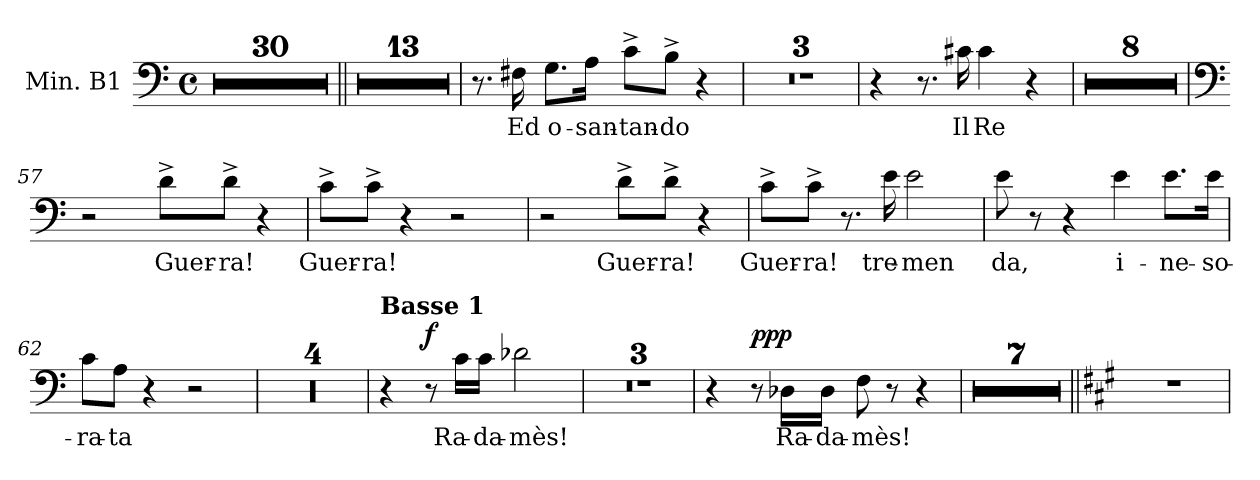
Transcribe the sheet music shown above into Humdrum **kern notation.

**kern	**text	**dynam
*part1	*part1	*part1
*staff1	*staff1	*staff1
*I"Min. B1	*	*
*I'Min. B1	*	*
*clefF4	*	*
*k[]	*	*
*M4/4	*	*
*met(c)	*	*
=1	=1	=1
1r	.	.
=2	=2	=2
1r	.	.
=3	=3	=3
1r	.	.
!!LO:LB:g=z
=4	=4	=4
1r	.	.
=5	=5	=5
1r	.	.
=6	=6	=6
1r	.	.
!!LO:LB:g=z
=7	=7	=7
1r	.	.
=8	=8	=8
1r	.	.
=9	=9	=9
1r	.	.
!!LO:LB:g=z
=10	=10	=10
1r	.	.
=11	=11	=11
1r	.	.
=12	=12	=12
1r	.	.
!!LO:LB:g=z
=13	=13	=13
1r	.	.
=14	=14	=14
1r	.	.
=15	=15	=15
1r	.	.
=16	=16	=16
1r	.	.
!!LO:LB:g=z
=17	=17	=17
1r	.	.
=18	=18	=18
1r	.	.
=19	=19	=19
1r	.	.
=20	=20	=20
1r	.	.
=21	=21	=21
1r	.	.
!!LO:PB:g=z
=22	=22	=22
1r	.	.
=23	=23	=23
1r	.	.
=24	=24	=24
1r	.	.
=25	=25	=25
1r	.	.
=26	=26	=26
1r	.	.
!!LO:LB:g=z
=27	=27	=27
1r	.	.
=28	=28	=28
1r	.	.
=29	=29	=29
1r	.	.
=30	=30	=30
1r	.	.
=31||	=31||	=31||
1r	.	.
!!LO:LB:g=z
=32	=32	=32
1r	.	.
=33	=33	=33
1r	.	.
=34	=34	=34
1r	.	.
=35	=35	=35
1r	.	.
=36	=36	=36
1r	.	.
!!LO:LB:g=z
=37	=37	=37
1r	.	.
=38	=38	=38
1r	.	.
=39	=39	=39
1r	.	.
!!LO:LB:g=z
=40	=40	=40
1r	.	.
=41	=41	=41
1r	.	.
!!LO:PB:g=z
=42	=42	=42
1r	.	.
=43	=43	=43
1r	.	.
!!LO:LB:g=z
=44	=44	=44
8.r	.	.
!	!LO:LY:b:color=#0055FF	!
16F#X\	Ed	.
!	!LO:LY:b:color=#0055FF	!
8.G\L	o-	.
!	!LO:LY:b:color=#0055FF	!
16A\Jk	-san-	.
!	!LO:LY:b:color=#0055FF	!
8c^\L	-tan-	.
!	!LO:LY:b:color=#0055FF	!
8B^\J	-do	.
4r	.	.
=45	=45	=45
1r	.	.
=46	=46	=46
1r	.	.
!!LO:PB:g=z
=47	=47	=47
1r	.	.
=48	=48	=48
4r	.	.
8.r	.	.
!	!LO:LY:b:color=#0055FF	!
16c#X\	Il	.
!	!LO:LY:b:color=#0055FF	!
4c#\	Re	.
4r	.	.
=49	=49	=49
1r	.	.
=50	=50	=50
1r	.	.
!!LO:LB:g=z
=51	=51	=51
1r	.	.
=52	=52	=52
1r	.	.
=53	=53	=53
1r	.	.
!!LO:PB:g=z
=54	=54	=54
1r	.	.
=55	=55	=55
1r	.	.
=56	=56	=56
1r	.	.
!!LO:LB:g=z
=57	=57	=57
*clefF4	*	*
2r	.	.
!	!LO:LY:b:color=#0055FF	!
8d^\L	Guer-	.
!	!LO:LY:b:color=#0055FF	!
8d^\J	-ra!	.
4r	.	.
=58	=58	=58
!	!LO:LY:b:color=#0055FF	!
8c^\L	Guer-	.
!	!LO:LY:b:color=#0055FF	!
8c^\J	-ra!	.
4r	.	.
2r	.	.
=59	=59	=59
2r	.	.
!	!LO:LY:b:color=#0055FF	!
8d^\L	Guer-	.
!	!LO:LY:b:color=#0055FF	!
8d^\J	-ra!	.
4r	.	.
!!LO:PB:g=z
=60	=60	=60
!	!LO:LY:b:color=#0055FF	!
8c^\L	Guer-	.
!	!LO:LY:b:color=#0055FF	!
8c^\J	-ra!	.
8.r	.	.
!	!LO:LY:b:color=#0055FF	!
16e\	tre-	.
!	!LO:LY:b:color=#0055FF	!
2e\	-men	.
=61	=61	=61
!	!LO:LY:b:color=#0055FF	!
8e\	da,	.
8r	.	.
4r	.	.
!	!LO:LY:b:color=#0055FF	!
4e\	i-	.
!	!LO:LY:b:color=#0055FF	!
8.e\L	-ne-	.
!	!LO:LY:b:color=#0055FF	!
16e\Jk	-so-	.
=62	=62	=62
!	!LO:LY:b:color=#0055FF	!
8c\L	-ra-	.
!	!LO:LY:b:color=#0055FF	!
8A\J	-ta	.
4r	.	.
2r	.	.
!!LO:LB:g=z
=63	=63	=63
1r	.	.
=64	=64	=64
1r	.	.
=65	=65	=65
1r	.	.
=66	=66	=66
1r	.	.
!!LO:PB:g=z
=67	=67	=67
!LO:TX:a:B:t=Basse 1	!	!
4r	.	.
!	!	!LO:DY:a
8r	.	f
!	!LO:LY:b:color=#0055FF	!
16c\LL	Ra-	.
!	!LO:LY:b:color=#0055FF	!
16c\JJ	-da-	.
!	!LO:LY:b:color=#0055FF	!
2d-X\	-mès!	.
=68	=68	=68
1r	.	.
=69	=69	=69
1r	.	.
=70	=70	=70
1r	.	.
!!LO:PB:g=z
=71	=71	=71
4r	.	.
!	!	!LO:DY:a
8r	.	ppp
!	!LO:LY:b:color=#0055FF	!
16D-X\LL	Ra-	.
!	!LO:LY:b:color=#0055FF	!
16D-\JJ	-da-	.
!	!LO:LY:b:color=#0055FF	!
8F\	-mès!	.
8r	.	.
4r	.	.
=72	=72	=72
1r	.	.
=73	=73	=73
1r	.	.
=74	=74	=74
1r	.	.
!!LO:LB:g=z
=75	=75	=75
1r	.	.
=76	=76	=76
1r	.	.
=77	=77	=77
1r	.	.
=78	=78	=78
1r	.	.
!!LO:PB:g=z
=79||	=79||	=79||
*k[f#c#g#]	*	*
1r	.	.
=	=	=
*-	*-	*-
